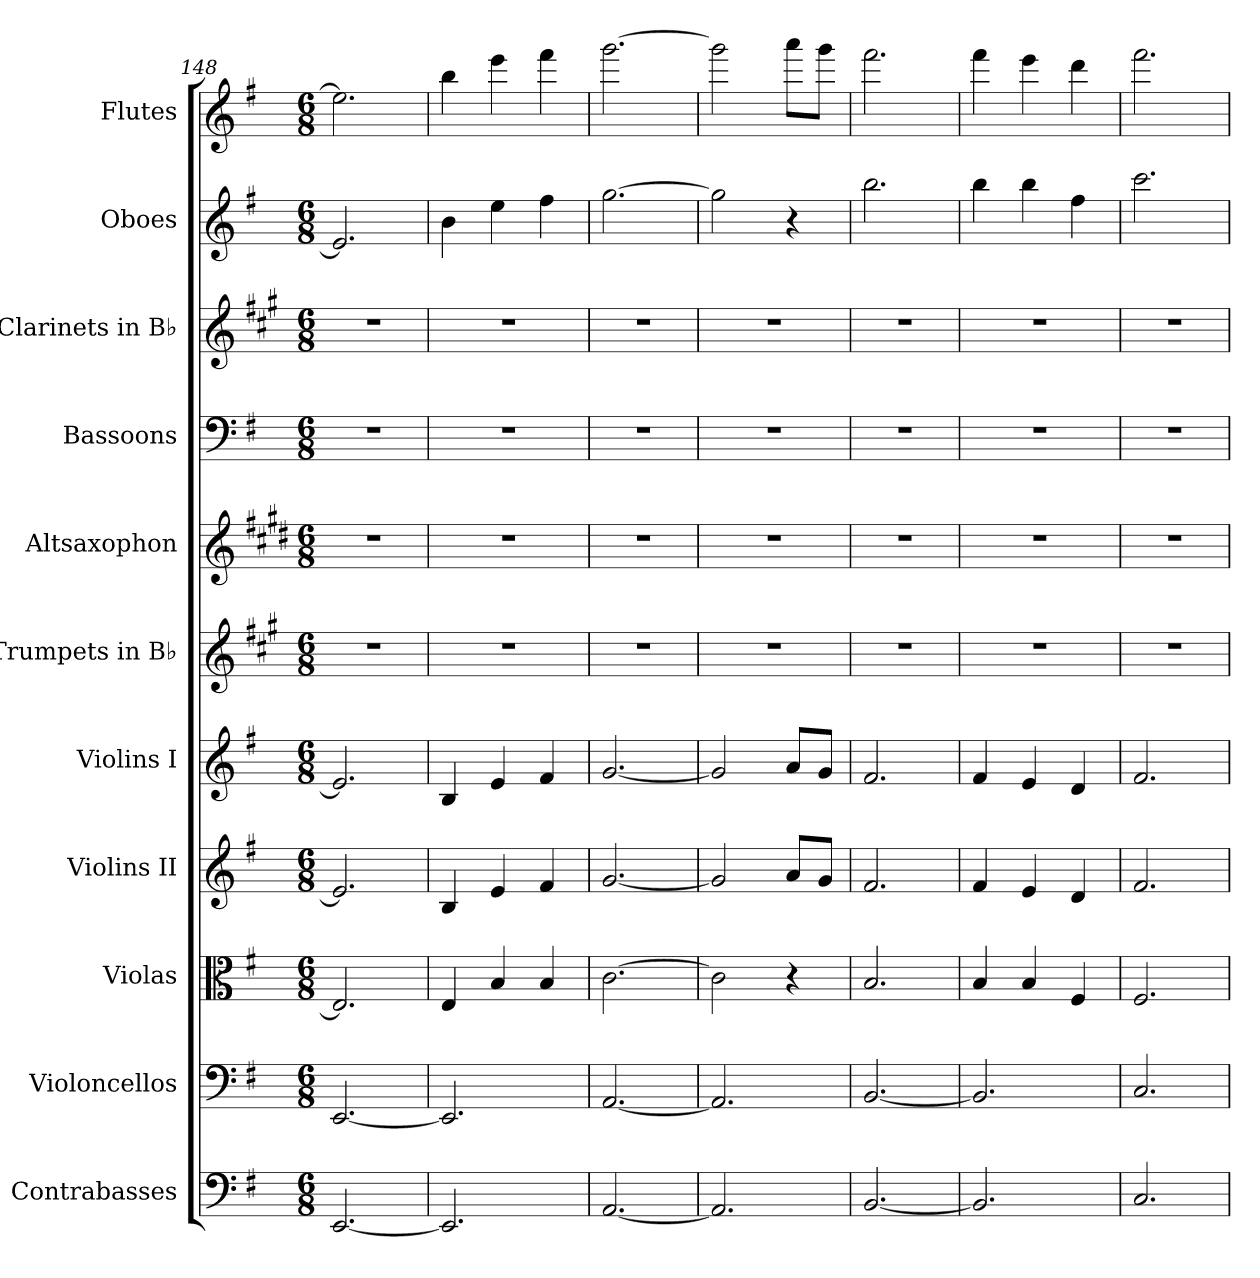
**kern	**kern	**kern	**kern	**kern	**kern	**kern	**kern	**kern	**kern	**kern
*part11	*part10	*part9	*part8	*part7	*part6	*part5	*part4	*part3	*part2	*part1
*staff11	*staff10	*staff9	*staff8	*staff7	*staff6	*staff5	*staff4	*staff3	*staff2	*staff1
*I"Contrabasses	*I"Violoncellos	*I"Violas	*I"Violins II	*I"Violins I	*I"Trumpets in B♭	*I"Altsaxophon	*I"Bassoons	*I"Clarinets in B♭	*I"Oboes	*I"Flutes
*I'Cb.	*I'Vc.	*I'Vla.	*I'Vln. II	*I'Vln. I	*	*I'A.sax.	*I'Bsn.	*	*I'Ob.	*I'Fl.
*clefF4	*clefF4	*clefC3	*clefG2	*clefG2	*clefG2	*clefG2	*clefF4	*clefG2	*clefG2	*clefG2
*ITrd7c12	*	*	*	*	*ITrd1c2	*ITrd5c9	*	*ITrd1c2	*	*
*k[f#]	*k[f#]	*k[f#]	*k[f#]	*k[f#]	*k[f#]	*k[f#]	*k[f#]	*k[f#]	*k[f#]	*k[f#]
*M6/8	*M6/8	*M6/8	*M6/8	*M6/8	*M6/8	*M6/8	*M6/8	*M6/8	*M6/8	*M6/8
=148	=148	=148	=148	=148	=148	=148	=148	=148	=148	=148
[2.EEE/	[2.EE/	2.E/]	2.e/]	2.e/]	2.r	2.r	2.r	2.r	2.e/]	2.ee\]
=149	=149	=149	=149	=149	=149	=149	=149	=149	=149	=149
2.EEE/]	2.EE/]	4E/	4B/	4B/	2.r	2.r	2.r	2.r	4b\	4bb\
.	.	4B/	4e/	4e/	.	.	.	.	4ee\	4eee\
.	.	4B/	4f#/	4f#/	.	.	.	.	4ff#\	4fff#\
!!LO:PB:g=z
=150	=150	=150	=150	=150	=150	=150	=150	=150	=150	=150
[2.AAA/	[2.AA/	[2.c\	[2.g/	[2.g/	2.r	2.r	2.r	2.r	[2.gg\	[2.ggg\
=151	=151	=151	=151	=151	=151	=151	=151	=151	=151	=151
2.AAA/]	2.AA/]	2c\]	2g/]	2g/]	2.r	2.r	2.r	2.r	2gg\]	2ggg\]
.	.	4r	8a/L	8a/L	.	.	.	.	4r	8aaa\L
.	.	.	8g/J	8g/J	.	.	.	.	.	8ggg\J
=152	=152	=152	=152	=152	=152	=152	=152	=152	=152	=152
[2.BBB/	[2.BB/	2.B/	2.f#/	2.f#/	2.r	2.r	2.r	2.r	2.bb\	2.fff#\
=153	=153	=153	=153	=153	=153	=153	=153	=153	=153	=153
2.BBB/]	2.BB/]	4B/	4f#/	4f#/	2.r	2.r	2.r	2.r	4bb\	4fff#\
.	.	4B/	4e/	4e/	.	.	.	.	4bb\	4eee\
.	.	4F#/	4d/	4d/	.	.	.	.	4ff#\	4ddd\
=154	=154	=154	=154	=154	=154	=154	=154	=154	=154	=154
2.CC/	2.C/	2.F#/	2.f#/	2.f#/	2.r	2.r	2.r	2.r	2.ccc\	2.fff#\
=	=	=	=	=	=	=	=	=	=	=
*-	*-	*-	*-	*-	*-	*-	*-	*-	*-	*-
